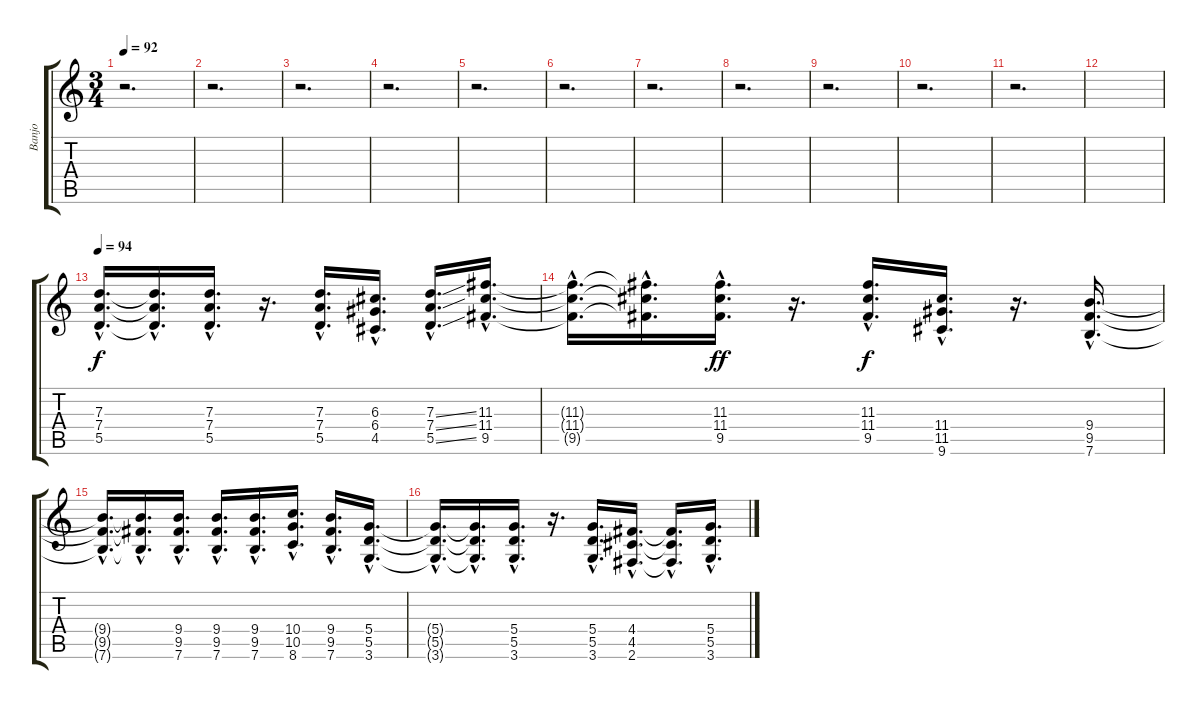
\track ("Banjo" "Banjo") {instrument banjo}
\staff {score tabs}
\tuning (E4 B3 G3 D3 A2 E2) {hide}
\displaytranspose 12
\ts (3 4)
\tempo 92
\clef g2
\ks c
r.2{d dy f} |
r.2{d} |
r.2{d} |
r.2{d} |
r.2{d} |
r.2{d} |
r.2{d} |
r.2{d} |
r.2{d} |
r.2{d} |
r.2{d} |
|
\tempo 94
(7.3{hac} 7.4{hac} 5.5{hac}).16{d volume 8 instrument pad7halo} (7.3{hac t} 7.4{hac t} 5.5{hac t}).16{d} (7.3{hac} 7.4{hac} 5.5{hac}).16{d} r.16{d} (7.3{hac} 7.4{hac} 5.5{hac}).16{d} (6.3{hac} 6.4{hac} 4.5{hac}).16{d} (7.3{ss hac} 7.4{ss hac} 5.5{ss hac}).16{d} (11.3{hac} 11.4{hac} 9.5{hac}).16{d} |
(11.3{hac t} 11.4{hac t} 9.5{hac t}).16{d} (11.3{hac t} 11.4{hac t} 9.5{hac t}).16{d} (11.3{hac} 11.4{hac} 9.5{hac}).16{d dy ff} r.16{d} (11.3{hac} 11.4{hac} 9.5{hac}).16{d dy f} (11.4{hac} 11.5{hac} 9.6{hac}).16{d} r.16{d} (9.4{hac} 9.5{hac} 7.6{hac}).16{d} |
(9.4{hac t} 9.5{hac t} 7.6{hac t}).16{d} (9.4{hac t} 9.5{hac t} 7.6{hac t}).16{d} (9.4{hac} 9.5{hac} 7.6{hac}).16{d} (9.4{hac} 9.5{hac} 7.6{hac}).16{d} (9.4{hac} 9.5{hac} 7.6{hac}).16{d} (10.4{hac} 10.5{hac} 8.6{hac}).16{d} (9.4{hac} 9.5{hac} 7.6{hac}).16{d} (5.4{hac} 5.5{hac} 3.6{hac}).16{d} |
(5.4{hac t} 5.5{hac t} 3.6{hac t}).16{d} (5.4{hac t} 5.5{hac t} 3.6{hac t}).16{d} (5.4{hac} 5.5{hac} 3.6{hac}).16{d} r.16{d} (5.4{hac} 5.5{hac} 3.6{hac}).16{d} (4.4{hac} 4.5{hac} 2.6{hac}).16{d} (4.4{hac t} 4.5{hac t} 2.6{hac t}).16{d} (5.4{hac} 5.5{hac} 3.6{hac}).16{d}
